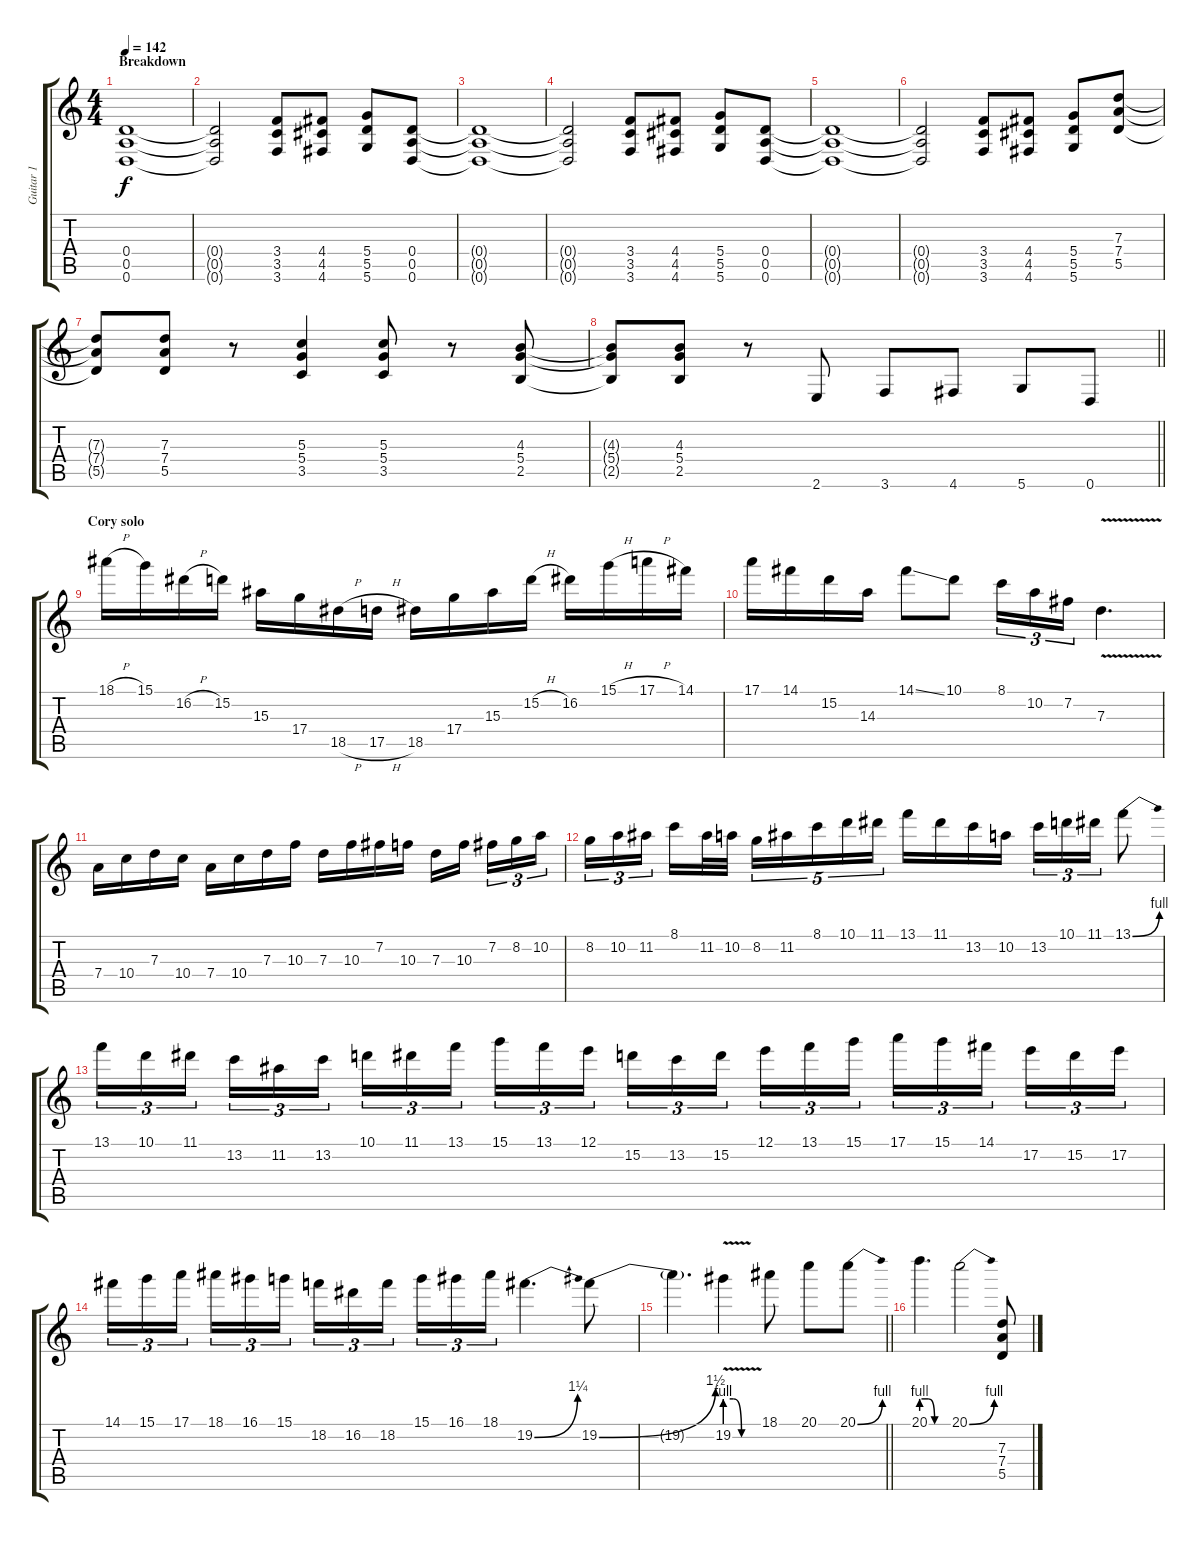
\track ("Guitar 1" "Guitar 1") {instrument distortionguitar}
\staff {score tabs}
\tuning (E4 B3 G3 D3 A2 D2) {hide}
\ts (4 4)
\section ("" "Breakdown")
\tempo 142
\clef g2
\ks c
(0.4 0.5 0.6).1{dy f} |
(0.4{t} 0.5{t} 0.6{t}).2 (3.4 3.5 3.6).8 (4.4 4.5 4.6).8 (5.4 5.5 5.6).8 (0.4 0.5 0.6).8 |
(0.4{t} 0.5{t} 0.6{t}).1 |
(0.4{t} 0.5{t} 0.6{t}).2 (3.4 3.5 3.6).8 (4.4 4.5 4.6).8 (5.4 5.5 5.6).8 (0.4 0.5 0.6).8 |
(0.4{t} 0.5{t} 0.6{t}).1 |
(0.4{t} 0.5{t} 0.6{t}).2 (3.4 3.5 3.6).8 (4.4 4.5 4.6).8 (5.4 5.5 5.6).8 (7.3 7.4 5.5).8 |
(7.3{t} 7.4{t} 5.5{t}).8 (7.3 7.4 5.5).8 r.8 (5.3 5.4 3.5).4 (5.3 5.4 3.5).8 r.8 (4.3 5.4 2.5).8 |
\barLineRight lightlight
(4.3{t} 5.4{t} 2.5{t}).8 (4.3 5.4 2.5).8 r.8 2.6.8 3.6.8 4.6.8 5.6.8 0.6.8 |
\section ("" "Cory solo")
18.1{h}.16 15.1.16 16.2{h}.16 15.2.16 15.3.16 17.4.16 18.5{h}.16 17.5{h}.16 18.5.16 17.4.16 15.3.16 15.2{h}.16 16.2.16 15.1{h}.16 17.1{h}.16 14.1.16 |
17.1.16 14.1.16 15.2.16 14.3.16 14.1{ss}.8 10.1.8 8.1.16{tu (3 2)} 10.2.16{tu (3 2)} 7.2.16{tu (3 2)} 7.3{v}.4{d} |
7.4.16 10.4.16 7.3.16 10.4.16 7.4.16 10.4.16 7.3.16 10.3.16 7.3.16 10.3.16 7.2.16 10.3.16 7.3.16 10.3.16{beam splitsecondary} 7.2.16{tu (3 2)} 8.2.16{tu (3 2)} 10.2.16{tu (3 2)} |
8.2.16{tu (3 2)} 10.2.16{tu (3 2)} 11.2.16{tu (3 2) beam splitsecondary} 8.1.16 11.2.32 10.2.32 8.2.16{tu (5 4)} 11.2.16{tu (5 4)} 8.1.16{tu (5 4)} 10.1.16{tu (5 4)} 11.1.16{tu (5 4)} 13.1.16 11.1.16 13.2.16 10.2.16 13.2.16{tu (3 2)} 10.1.16{tu (3 2)} 11.1.16{tu (3 2)} 13.1{be (bend 0 0 60 4)}.8 |
13.1.16{tu (3 2)} 10.1.16{tu (3 2)} 11.1.16{tu (3 2) beam splitsecondary} 13.2.16{tu (3 2)} 11.2.16{tu (3 2)} 13.2.16{tu (3 2)} 10.1.16{tu (3 2)} 11.1.16{tu (3 2)} 13.1.16{tu (3 2) beam splitsecondary} 15.1.16{tu (3 2)} 13.1.16{tu (3 2)} 12.1.16{tu (3 2)} 15.2.16{tu (3 2)} 13.2.16{tu (3 2)} 15.2.16{tu (3 2) beam splitsecondary} 12.1.16{tu (3 2)} 13.1.16{tu (3 2)} 15.1.16{tu (3 2)} 17.1.16{tu (3 2)} 15.1.16{tu (3 2)} 14.1.16{tu (3 2) beam splitsecondary} 17.2.16{tu (3 2)} 15.2.16{tu (3 2)} 17.2.16{tu (3 2)} |
14.1.16{tu (3 2)} 15.1.16{tu (3 2)} 17.1.16{tu (3 2) beam splitsecondary} 18.1.16{tu (3 2)} 16.1.16{tu (3 2)} 15.1.16{tu (3 2)} 18.2.16{tu (3 2)} 16.2.16{tu (3 2)} 18.2.16{tu (3 2) beam splitsecondary} 15.1.16{tu (3 2)} 16.1.16{tu (3 2)} 18.1.16{tu (3 2)} 19.2{be (bend 0 0 60 5)}.4{d} 19.2{be (bend 0 0 60 6)}.8 |
\barLineRight lightlight
19.2{t}.4{d} 19.2{be (custom 0 4 15 4 30 0 60 0) v}.4 18.1.8 20.1.8 20.1{be (bend 0 0 60 4)}.8 |
20.1{be (custom 0 4 15 4 30 0 60 0)}.4{d} 20.1{be (bend 0 0 60 4)}.2 (7.3 7.4 5.5).8
